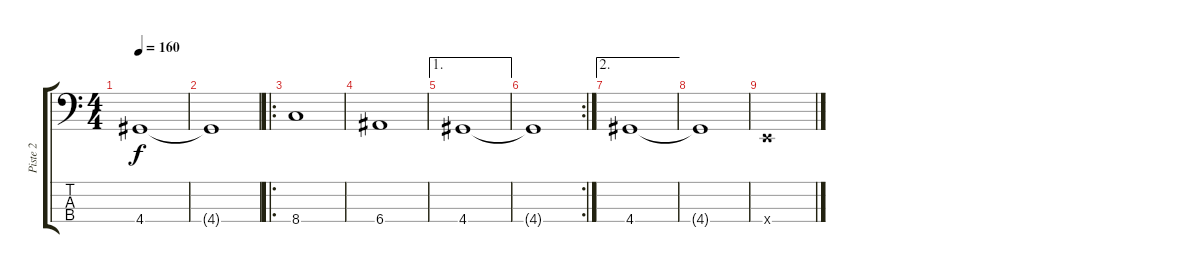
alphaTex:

\track ("Piste 2" "Piste 2") {instrument electricbasspick}
\staff {score tabs}
\tuning (G2 D2 A1 E1) {hide}
\ts (4 4)
\tempo 160
\clef f4
\ks c
4.4.1{dy f} |
4.4{t}.1 |
\ro
8.4.1 |
6.4.1 |
\ae 1
4.4.1 |
\rc 2
4.4{t}.1 |
\ae 2
4.4.1 |
4.4{t}.1 |
0.4{x}.1
